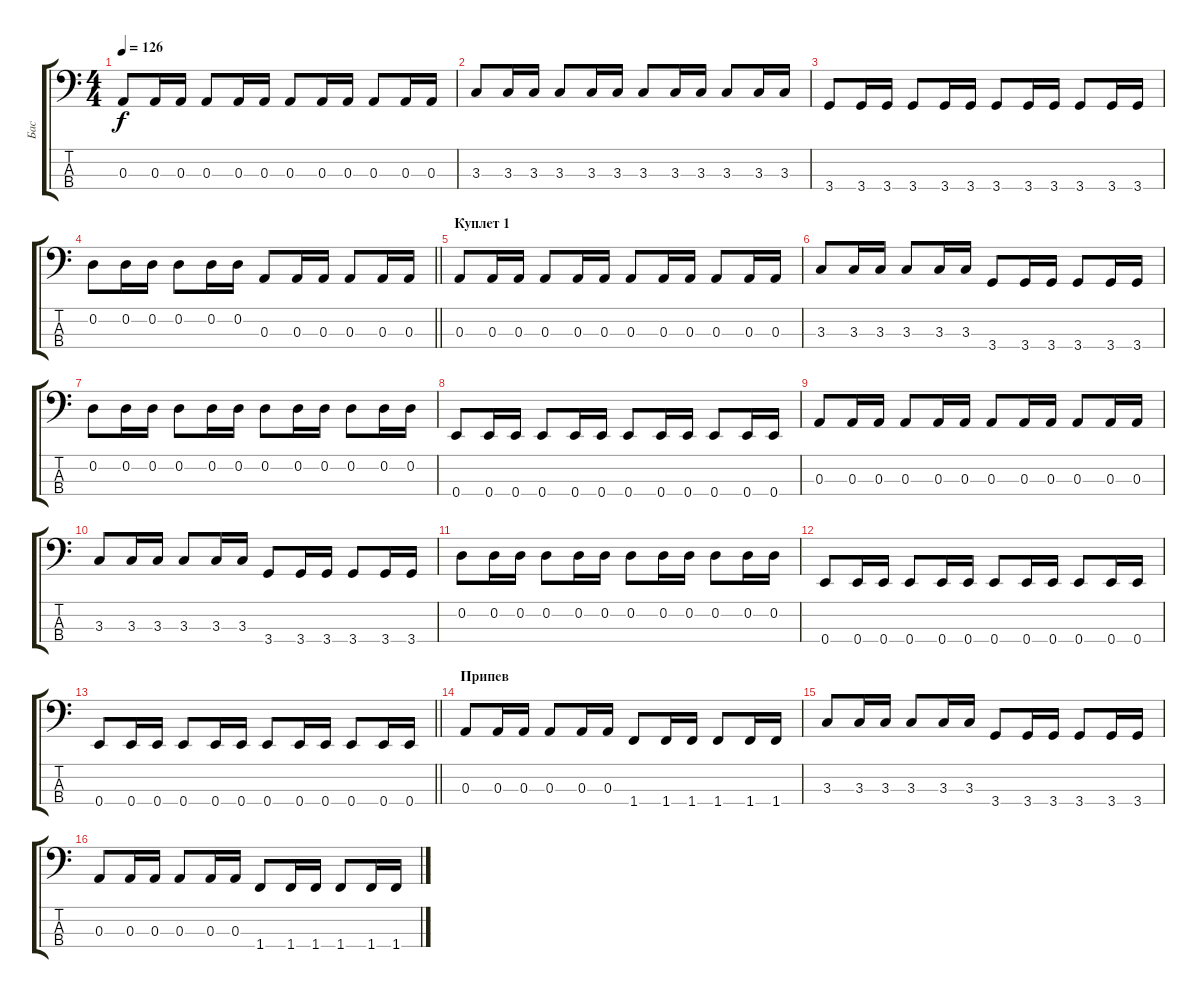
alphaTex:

\track ("Бас" "Бас") {instrument electricbassfinger}
\staff {score tabs}
\tuning (G2 D2 A1 E1) {hide}
\ts (4 4)
\tempo 126
\clef f4
\ks c
0.3.8{dy f} 0.3.16 0.3.16 0.3.8 0.3.16 0.3.16 0.3.8 0.3.16 0.3.16 0.3.8 0.3.16 0.3.16 |
3.3.8 3.3.16 3.3.16 3.3.8 3.3.16 3.3.16 3.3.8 3.3.16 3.3.16 3.3.8 3.3.16 3.3.16 |
3.4.8 3.4.16 3.4.16 3.4.8 3.4.16 3.4.16 3.4.8 3.4.16 3.4.16 3.4.8 3.4.16 3.4.16 |
\barLineRight lightlight
0.2.8 0.2.16 0.2.16 0.2.8 0.2.16 0.2.16 0.3.8 0.3.16 0.3.16 0.3.8 0.3.16 0.3.16 |
\section ("" "Куплет 1")
0.3.8 0.3.16 0.3.16 0.3.8 0.3.16 0.3.16 0.3.8 0.3.16 0.3.16 0.3.8 0.3.16 0.3.16 |
3.3.8 3.3.16 3.3.16 3.3.8 3.3.16 3.3.16 3.4.8 3.4.16 3.4.16 3.4.8 3.4.16 3.4.16 |
0.2.8 0.2.16 0.2.16 0.2.8 0.2.16 0.2.16 0.2.8 0.2.16 0.2.16 0.2.8 0.2.16 0.2.16 |
0.4.8 0.4.16 0.4.16 0.4.8 0.4.16 0.4.16 0.4.8 0.4.16 0.4.16 0.4.8 0.4.16 0.4.16 |
0.3.8 0.3.16 0.3.16 0.3.8 0.3.16 0.3.16 0.3.8 0.3.16 0.3.16 0.3.8 0.3.16 0.3.16 |
3.3.8 3.3.16 3.3.16 3.3.8 3.3.16 3.3.16 3.4.8 3.4.16 3.4.16 3.4.8 3.4.16 3.4.16 |
0.2.8 0.2.16 0.2.16 0.2.8 0.2.16 0.2.16 0.2.8 0.2.16 0.2.16 0.2.8 0.2.16 0.2.16 |
0.4.8 0.4.16 0.4.16 0.4.8 0.4.16 0.4.16 0.4.8 0.4.16 0.4.16 0.4.8 0.4.16 0.4.16 |
\barLineRight lightlight
0.4.8 0.4.16 0.4.16 0.4.8 0.4.16 0.4.16 0.4.8 0.4.16 0.4.16 0.4.8 0.4.16 0.4.16 |
\section ("" "Припев")
0.3.8 0.3.16 0.3.16 0.3.8 0.3.16 0.3.16 1.4.8 1.4.16 1.4.16 1.4.8 1.4.16 1.4.16 |
3.3.8 3.3.16 3.3.16 3.3.8 3.3.16 3.3.16 3.4.8 3.4.16 3.4.16 3.4.8 3.4.16 3.4.16 |
0.3.8 0.3.16 0.3.16 0.3.8 0.3.16 0.3.16 1.4.8 1.4.16 1.4.16 1.4.8 1.4.16 1.4.16
